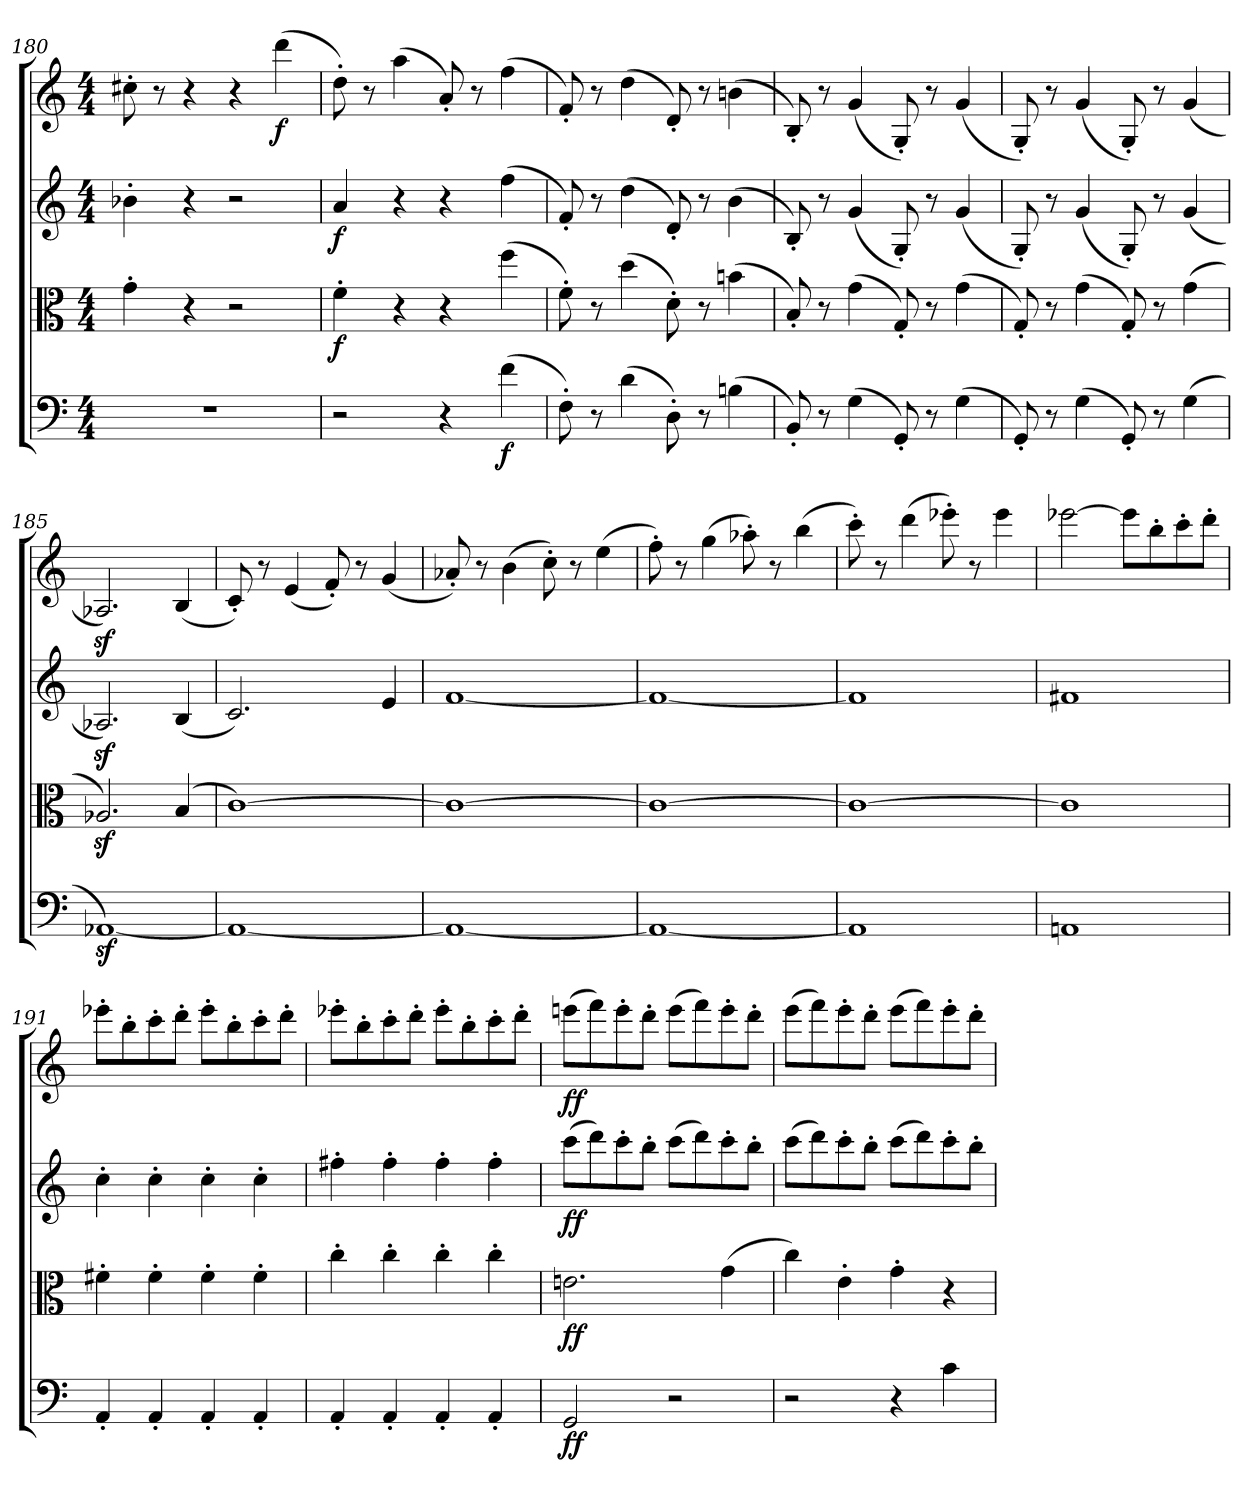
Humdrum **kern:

**kern	**dynam	**kern	**dynam	**kern	**dynam	**kern	**dynam
*part4	*part4	*part3	*part3	*part2	*part2	*part1	*part1
*staff4	*staff4	*staff3	*staff3	*staff2	*staff2	*staff1	*staff1
*clefF4	*	*clefC3	*	*clefG2	*	*clefG2	*
*k[]	*	*k[]	*	*k[]	*	*k[]	*
*C:	*	*C:	*	*C:	*	*C:	*
*M4/4	*	*M4/4	*	*M4/4	*	*M4/4	*
=180	=180	=180	=180	=180	=180	=180	=180
1r	.	4g'\	.	4b-X'\	.	8cc#X'\	.
.	.	.	.	.	.	8r	.
.	.	4r	.	4r	.	4r	.
.	.	2r	.	2r	.	4r	.
.	.	.	.	.	.	(4ddd\	f
=181	=181	=181	=181	=181	=181	=181	=181
2r	.	4f'\	f	4a/	f	8dd'\)	.
.	.	.	.	.	.	8r	.
.	.	4r	.	4r	.	(4aa\	.
4r	.	4r	.	4r	.	8a'/)	.
.	.	.	.	.	.	8r	.
(4f\	f	(4ff\	.	(4ff\	.	(4ff\	.
=182	=182	=182	=182	=182	=182	=182	=182
8F'\)	.	8f'\)	.	8f'/)	.	8f'/)	.
8r	.	8r	.	8r	.	8r	.
(4d\	.	(4dd\	.	(4dd\	.	(4dd\	.
8D'\)	.	8d'\)	.	8d'/)	.	8d'/)	.
8r	.	8r	.	8r	.	8r	.
(4Bn\	.	(4bn\	.	(4b\	.	(4bn\	.
=183	=183	=183	=183	=183	=183	=183	=183
8BB'/)	.	8B'/)	.	8B'/)	.	8B'/)	.
8r	.	8r	.	8r	.	8r	.
(4G\	.	(4g\	.	(4g/	.	(4g/	.
8GG'/)	.	8G'/)	.	8G'/)	.	8G'/)	.
8r	.	8r	.	8r	.	8r	.
(4G\	.	(4g\	.	(4g/	.	(4g/	.
=184	=184	=184	=184	=184	=184	=184	=184
8GG'/)	.	8G'/)	.	8G'/)	.	8G'/)	.
8r	.	8r	.	8r	.	8r	.
(4G\	.	(4g\	.	(4g/	.	(4g/	.
8GG'/)	.	8G'/)	.	8G'/)	.	8G'/)	.
8r	.	8r	.	8r	.	8r	.
(4G\	.	(4g\	.	(4g/	.	(4g/	.
=185	=185	=185	=185	=185	=185	=185	=185
[1AA-Xz/)	.	2.A-Xz/)	.	2.A-Xz/)	.	2.A-Xz/)	.
.	.	(4B/	.	(4B/	.	(4B/	.
=186	=186	=186	=186	=186	=186	=186	=186
1AA-/_	.	[1c\)	.	2.c/)	.	8c'/)	.
.	.	.	.	.	.	8r	.
.	.	.	.	.	.	(4e/	.
.	.	.	.	.	.	8f'/)	.
.	.	.	.	.	.	8r	.
.	.	.	.	4e/	.	(4g/	.
=187	=187	=187	=187	=187	=187	=187	=187
1AA-/_	.	1c\_	.	[1f/	.	8a-X'/)	.
.	.	.	.	.	.	8r	.
.	.	.	.	.	.	(4b\	.
.	.	.	.	.	.	8cc'\)	.
.	.	.	.	.	.	8r	.
.	.	.	.	.	.	(4ee\	.
=188	=188	=188	=188	=188	=188	=188	=188
1AA-/_	.	1c\_	.	1f/_	.	8ff'\)	.
.	.	.	.	.	.	8r	.
.	.	.	.	.	.	(4gg\	.
.	.	.	.	.	.	8aa-X'\)	.
.	.	.	.	.	.	8r	.
.	.	.	.	.	.	(4bb\	.
=189	=189	=189	=189	=189	=189	=189	=189
1AA-/]	.	1c\_	.	1f/]	.	8ccc'\)	.
.	.	.	.	.	.	8r	.
.	.	.	.	.	.	(4ddd\	.
.	.	.	.	.	.	8eee-X'\)	.
.	.	.	.	.	.	8r	.
.	.	.	.	.	.	4eee-\	.
=190	=190	=190	=190	=190	=190	=190	=190
1AAn/	.	1c\]	.	1f#X/	.	[2eee-X\	.
.	.	.	.	.	.	8eee-\L]	.
.	.	.	.	.	.	8bb'\	.
.	.	.	.	.	.	8ccc'\	.
.	.	.	.	.	.	8ddd'\J	.
=191	=191	=191	=191	=191	=191	=191	=191
4AA'/	.	4f#X'\	.	4cc'\	.	8eee-X'\L	.
.	.	.	.	.	.	8bb'\	.
4AA'/	.	4f#'\	.	4cc'\	.	8ccc'\	.
.	.	.	.	.	.	8ddd'\J	.
4AA'/	.	4f#'\	.	4cc'\	.	8eee-'\L	.
.	.	.	.	.	.	8bb'\	.
4AA'/	.	4f#'\	.	4cc'\	.	8ccc'\	.
.	.	.	.	.	.	8ddd'\J	.
=192	=192	=192	=192	=192	=192	=192	=192
4AA'/	.	4cc'\	.	4ff#X'\	.	8eee-X'\L	.
.	.	.	.	.	.	8bb'\	.
4AA'/	.	4cc'\	.	4ff#'\	.	8ccc'\	.
.	.	.	.	.	.	8ddd'\J	.
4AA'/	.	4cc'\	.	4ff#'\	.	8eee-'\L	.
.	.	.	.	.	.	8bb'\	.
4AA'/	.	4cc'\	.	4ff#'\	.	8ccc'\	.
.	.	.	.	.	.	8ddd'\J	.
=193	=193	=193	=193	=193	=193	=193	=193
2GG/	ff	2.en\	ff	(8ccc\L	ff	(8eeen\L	ff
.	.	.	.	8ddd\)	.	8fff\)	.
.	.	.	.	8ccc'\	.	8eee'\	.
.	.	.	.	8bb'\J	.	8ddd'\J	.
2r	.	.	.	(8ccc\L	.	(8eee\L	.
.	.	.	.	8ddd\)	.	8fff\)	.
.	.	(4g\	.	8ccc'\	.	8eee'\	.
.	.	.	.	8bb'\J	.	8ddd'\J	.
=194	=194	=194	=194	=194	=194	=194	=194
2r	.	4cc\)	.	(8ccc\L	.	(8eee\L	.
.	.	.	.	8ddd\)	.	8fff\)	.
.	.	4e'\	.	8ccc'\	.	8eee'\	.
.	.	.	.	8bb'\J	.	8ddd'\J	.
4r	.	4g'\	.	(8ccc\L	.	(8eee\L	.
.	.	.	.	8ddd\)	.	8fff\)	.
4c\	.	4r	.	8ccc'\	.	8eee'\	.
.	.	.	.	8bb'\J	.	8ddd'\J	.
=	=	=	=	=	=	=	=
*-	*-	*-	*-	*-	*-	*-	*-
